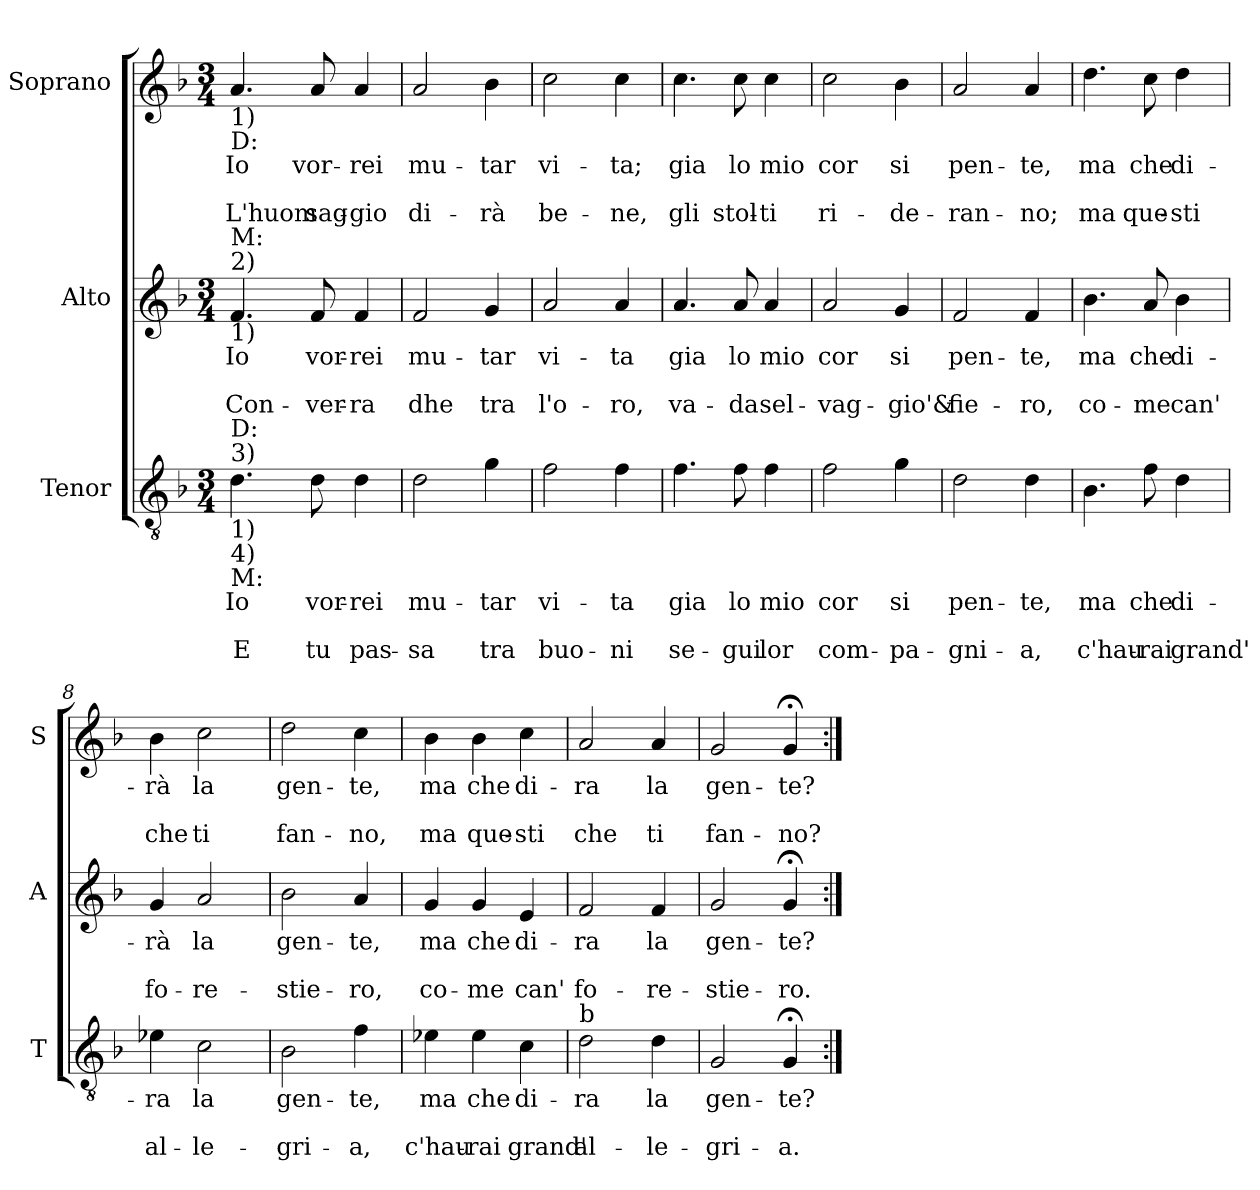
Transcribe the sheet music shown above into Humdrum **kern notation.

**kern	**text	**text	**text	**kern	**text	**text	**text	**kern	**text	**text	**text
*part3	*part3	*part3	*part3	*part2	*part2	*part2	*part2	*part1	*part1	*part1	*part1
*staff3	*staff3	*staff3	*staff3	*staff2	*staff2	*staff2	*staff2	*staff1	*staff1	*staff1	*staff1
*I"Tenor	*	*	*	*I"Alto	*	*	*	*I"Soprano	*	*	*
*I'T	*	*	*	*I'A	*	*	*	*I'S	*	*	*
*clefGv2	*	*	*	*clefG2	*	*	*	*clefG2	*	*	*
*k[b-]	*	*	*	*k[b-]	*	*	*	*k[b-]	*	*	*
*F:	*	*	*	*F:	*	*	*	*F:	*	*	*
*M3/4	*	*	*	*M3/4	*	*	*	*M3/4	*	*	*
=1	=1	=1	=1	=1	=1	=1	=1	=1	=1	=1	=1
!	!	!	!	!	!	!	!	!LO:TX:b:t=1)	!	!	!
!	!	!	!	!	!	!	!	!LO:TX:b:t=D&colon;	!	!	!
!	!	!	!	!LO:TX:a:t=2)	!	!	!	!	!	!	!
!	!	!	!	!LO:TX:b:t=1)	!	!	!	!	!	!	!
!	!	!	!	!LO:TX:a:t=M&colon;	!	!	!	!	!	!	!
!LO:TX:a:t=3)	!	!	!	!	!	!	!	!	!	!	!
!LO:TX:b:t=1)	!	!	!	!	!	!	!	!	!	!	!
!LO:TX:b:t=4)	!	!	!	!	!	!	!	!	!	!	!
!LO:TX:a:t=D&colon;	!	!	!	!	!	!	!	!	!	!	!
!LO:TX:b:t=M&colon;	!	!	!	!	!	!	!	!	!	!	!
!	!LO:LY:b	!	!LO:LY:b	!	!LO:LY:b	!	!LO:LY:b	!	!LO:LY:b	!	!LO:LY:b
4.d\	Io	.	E	4.f/	Io	.	Con-	4.a/	Io	.	L'huom
!	!LO:LY:b	!	!LO:LY:b	!	!LO:LY:b	!	!LO:LY:b	!	!LO:LY:b	!	!LO:LY:b
8d\	vor-	.	tu	8f/	vor-	.	-ver-	8a/	vor-	.	sag-
!	!LO:LY:b	!	!LO:LY:b	!	!LO:LY:b	!	!LO:LY:b	!	!LO:LY:b	!	!LO:LY:b
4d\	-rei	.	pas-	4f/	-rei	.	-ra	4a/	-rei	.	-gio
=2	=2	=2	=2	=2	=2	=2	=2	=2	=2	=2	=2
!	!LO:LY:b	!	!LO:LY:b	!	!LO:LY:b	!	!LO:LY:b	!	!LO:LY:b	!	!LO:LY:b
2d\	mu-	.	-sa	2f/	mu-	.	dhe	2a/	mu-	.	di-
!	!LO:LY:b	!	!LO:LY:b	!	!LO:LY:b	!	!LO:LY:b	!	!LO:LY:b	!	!LO:LY:b
4g\	-tar	.	tra	4g/	-tar	.	tra	4b-\	-tar	.	-rà
=3	=3	=3	=3	=3	=3	=3	=3	=3	=3	=3	=3
!	!LO:LY:b	!	!LO:LY:b	!	!LO:LY:b	!	!LO:LY:b	!	!LO:LY:b	!	!LO:LY:b
2f\	vi-	.	buo-	2a/	vi-	.	l'o-	2cc\	vi-	.	be-
!	!LO:LY:b	!	!LO:LY:b	!	!LO:LY:b	!	!LO:LY:b	!	!LO:LY:b	!	!LO:LY:b
4f\	-ta	.	-ni	4a/	-ta	.	-ro,	4cc\	-ta;	.	-ne,
=4	=4	=4	=4	=4	=4	=4	=4	=4	=4	=4	=4
!	!LO:LY:b	!	!LO:LY:b	!	!LO:LY:b	!	!LO:LY:b	!	!LO:LY:b	!	!LO:LY:b
4.f\	gia	.	se-	4.a/	gia	.	va-	4.cc\	gia	.	gli
!	!LO:LY:b	!	!LO:LY:b	!	!LO:LY:b	!	!LO:LY:b	!	!LO:LY:b	!	!LO:LY:b
8f\	lo	.	-gui	8a/	lo	.	-da	8cc\	lo	.	stol-
!	!LO:LY:b	!	!LO:LY:b	!	!LO:LY:b	!	!LO:LY:b	!	!LO:LY:b	!	!LO:LY:b
4f\	mio	.	lor	4a/	mio	.	sel-	4cc\	mio	.	-ti
!!LO:LB:g=z
=5	=5	=5	=5	=5	=5	=5	=5	=5	=5	=5	=5
!	!LO:LY:b	!	!LO:LY:b	!	!LO:LY:b	!	!LO:LY:b	!	!LO:LY:b	!	!LO:LY:b
2f\	cor	.	com-	2a/	cor	.	-vag-	2cc\	cor	.	ri-
!	!LO:LY:b	!	!LO:LY:b	!	!LO:LY:b	!	!LO:LY:b	!	!LO:LY:b	!	!LO:LY:b
4g\	si	.	-pa-	4g/	si	.	-gio'&	4b-\	si	.	-de-
=6	=6	=6	=6	=6	=6	=6	=6	=6	=6	=6	=6
!	!LO:LY:b	!	!LO:LY:b	!	!LO:LY:b	!	!LO:LY:b	!	!LO:LY:b	!	!LO:LY:b
2d\	pen-	.	-gni-	2f/	pen-	.	fie-	2a/	pen-	.	-ran-
!	!LO:LY:b	!	!LO:LY:b	!	!LO:LY:b	!	!LO:LY:b	!	!LO:LY:b	!	!LO:LY:b
4d\	-te,	.	-a,	4f/	-te,	.	-ro,	4a/	-te,	.	-no;
=7	=7	=7	=7	=7	=7	=7	=7	=7	=7	=7	=7
!	!LO:LY:b	!	!LO:LY:b	!	!LO:LY:b	!	!LO:LY:b	!	!LO:LY:b	!	!LO:LY:b
4.B-\	ma	.	c'hau-	4.b-\	ma	.	co-	4.dd\	ma	.	ma
!	!LO:LY:b	!	!LO:LY:b	!	!LO:LY:b	!	!LO:LY:b	!	!LO:LY:b	!	!LO:LY:b
8f\	che	.	-rai	8a/	che	.	-me	8cc\	che	.	que-
!	!LO:LY:b	!	!LO:LY:b	!	!LO:LY:b	!	!LO:LY:b	!	!LO:LY:b	!	!LO:LY:b
4d\	di-	.	grand'	4b-\	di-	.	can'	4dd\	di-	.	-sti
=8	=8	=8	=8	=8	=8	=8	=8	=8	=8	=8	=8
!	!LO:LY:b	!	!LO:LY:b	!	!LO:LY:b	!	!LO:LY:b	!	!LO:LY:b	!	!LO:LY:b
4e-X\	-ra	.	al-	4g/	-rà	.	fo-	4b-\	-rà	.	che
!	!LO:LY:b	!	!LO:LY:b	!	!LO:LY:b	!	!LO:LY:b	!	!LO:LY:b	!	!LO:LY:b
2c\	la	.	-le-	2a/	la	.	-re-	2cc\	la	.	ti
!!LO:PB:g=z
=9	=9	=9	=9	=9	=9	=9	=9	=9	=9	=9	=9
!	!LO:LY:b	!	!LO:LY:b	!	!LO:LY:b	!	!LO:LY:b	!	!LO:LY:b	!	!LO:LY:b
2B-\	gen-	.	-gri-	2b-\	gen-	.	-stie-	2dd\	gen-	.	fan-
!	!LO:LY:b	!	!LO:LY:b	!	!LO:LY:b	!	!LO:LY:b	!	!LO:LY:b	!	!LO:LY:b
4f\	-te,	.	-a,	4a/	-te,	.	-ro,	4cc\	-te,	.	-no,
=10	=10	=10	=10	=10	=10	=10	=10	=10	=10	=10	=10
!	!LO:LY:b	!	!LO:LY:b	!	!LO:LY:b	!	!LO:LY:b	!	!LO:LY:b	!	!LO:LY:b
4e-X\	ma	.	c'hau-	4g/	ma	.	co-	4b-\	ma	.	ma
!	!LO:LY:b	!	!LO:LY:b	!	!LO:LY:b	!	!LO:LY:b	!	!LO:LY:b	!	!LO:LY:b
4e-\	che	.	-rai	4g/	che	.	-me	4b-\	che	.	que-
!	!LO:LY:b	!	!LO:LY:b	!	!LO:LY:b	!	!LO:LY:b	!	!LO:LY:b	!	!LO:LY:b
4c\	di-	.	grand'	4e/	di-	.	can'	4cc\	di-	.	-sti
=11	=11	=11	=11	=11	=11	=11	=11	=11	=11	=11	=11
!LO:TX:a:t=b	!	!	!	!	!	!	!	!	!	!	!
!	!LO:LY:b	!	!LO:LY:b	!	!LO:LY:b	!	!LO:LY:b	!	!LO:LY:b	!	!LO:LY:b
2d\	-ra	.	al-	2f/	-ra	.	fo-	2a/	-ra	.	che
!	!LO:LY:b	!	!LO:LY:b	!	!LO:LY:b	!	!LO:LY:b	!	!LO:LY:b	!	!LO:LY:b
4d\	la	.	-le-	4f/	la	.	-re-	4a/	la	.	ti
=12	=12	=12	=12	=12	=12	=12	=12	=12	=12	=12	=12
!	!LO:LY:b	!	!LO:LY:b	!	!LO:LY:b	!	!LO:LY:b	!	!LO:LY:b	!	!LO:LY:b
2G/	gen-	.	-gri-	2g/	gen-	.	-stie-	2g/	gen-	.	fan-
!	!LO:LY:b	!	!LO:LY:b	!	!LO:LY:b	!	!LO:LY:b	!	!LO:LY:b	!	!LO:LY:b
4G;</	-te?	.	-a.	4g;</	-te?	.	-ro.	4g;</	-te?	.	-no?
=:|!	=:|!	=:|!	=:|!	=:|!	=:|!	=:|!	=:|!	=:|!	=:|!	=:|!	=:|!
*-	*-	*-	*-	*-	*-	*-	*-	*-	*-	*-	*-
